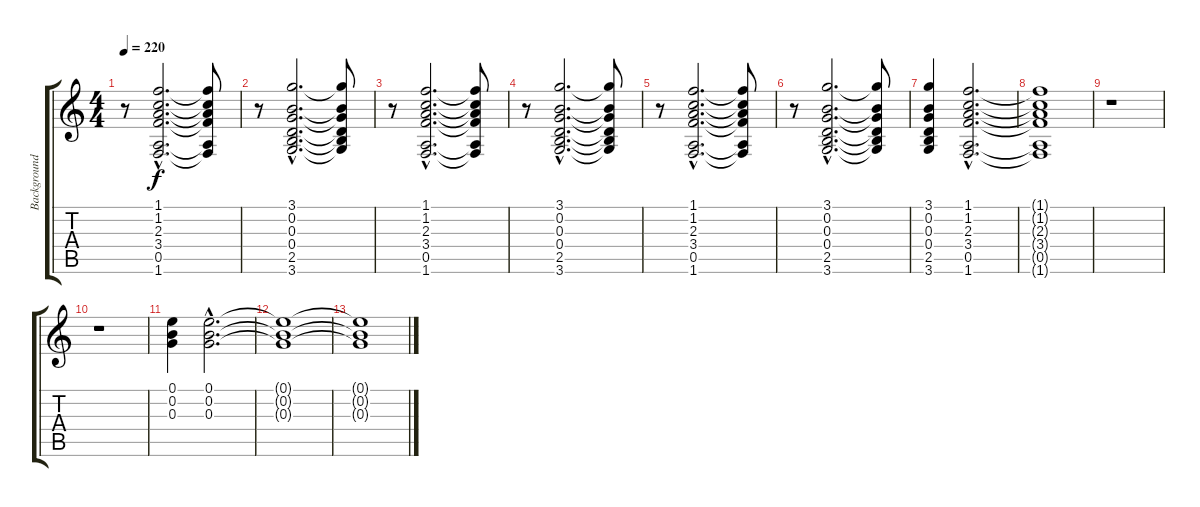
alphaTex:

\track ("Background guitar" "Background") {instrument electricguitarclean}
\staff {score tabs}
\tuning (E4 B3 G3 D3 A2 E2) {hide}
\ts (4 4)
\tempo 220
\clef g2
\ks c
r.8{dy f} (1.1{hac} 1.2{hac} 2.3{hac} 3.4{hac} 0.5{hac} 1.6{hac}).2{d} (1.1{t} 1.2{t} 2.3{t} 3.4{t} 0.5{t} 1.6{t}).8 |
r.8 (3.1{hac} 0.2{hac} 0.3{hac} 0.4{hac} 2.5{hac} 3.6{hac}).2{d} (3.1{t} 0.2{t} 0.3{t} 0.4{t} 2.5{t} 3.6{t}).8 |
r.8 (1.1{hac} 1.2{hac} 2.3{hac} 3.4{hac} 0.5{hac} 1.6{hac}).2{d} (1.1{t} 1.2{t} 2.3{t} 3.4{t} 0.5{t} 1.6{t}).8 |
r.8 (3.1{hac} 0.2{hac} 0.3{hac} 0.4{hac} 2.5{hac} 3.6{hac}).2{d} (3.1{t} 0.2{t} 0.3{t} 0.4{t} 2.5{t} 3.6{t}).8 |
r.8 (1.1{hac} 1.2{hac} 2.3{hac} 3.4{hac} 0.5{hac} 1.6{hac}).2{d} (1.1{t} 1.2{t} 2.3{t} 3.4{t} 0.5{t} 1.6{t}).8 |
r.8 (3.1{hac} 0.2{hac} 0.3{hac} 0.4{hac} 2.5{hac} 3.6{hac}).2{d} (3.1{t} 0.2{t} 0.3{t} 0.4{t} 2.5{t} 3.6{t}).8 |
(3.1 0.2 0.3 0.4 2.5 3.6).4 (1.1{hac} 1.2{hac} 2.3{hac} 3.4{hac} 0.5{hac} 1.6{hac}).2{d} |
(1.1{t} 1.2{t} 2.3{t} 3.4{t} 0.5{t} 1.6{t}).1 |
r.1 |
r.1 |
(0.1 0.2 0.3).4 (0.1{hac} 0.2{hac} 0.3{hac}).2{d} |
(0.1{t} 0.2{t} 0.3{t}).1 |
(0.1{t} 0.2{t} 0.3{t}).1
